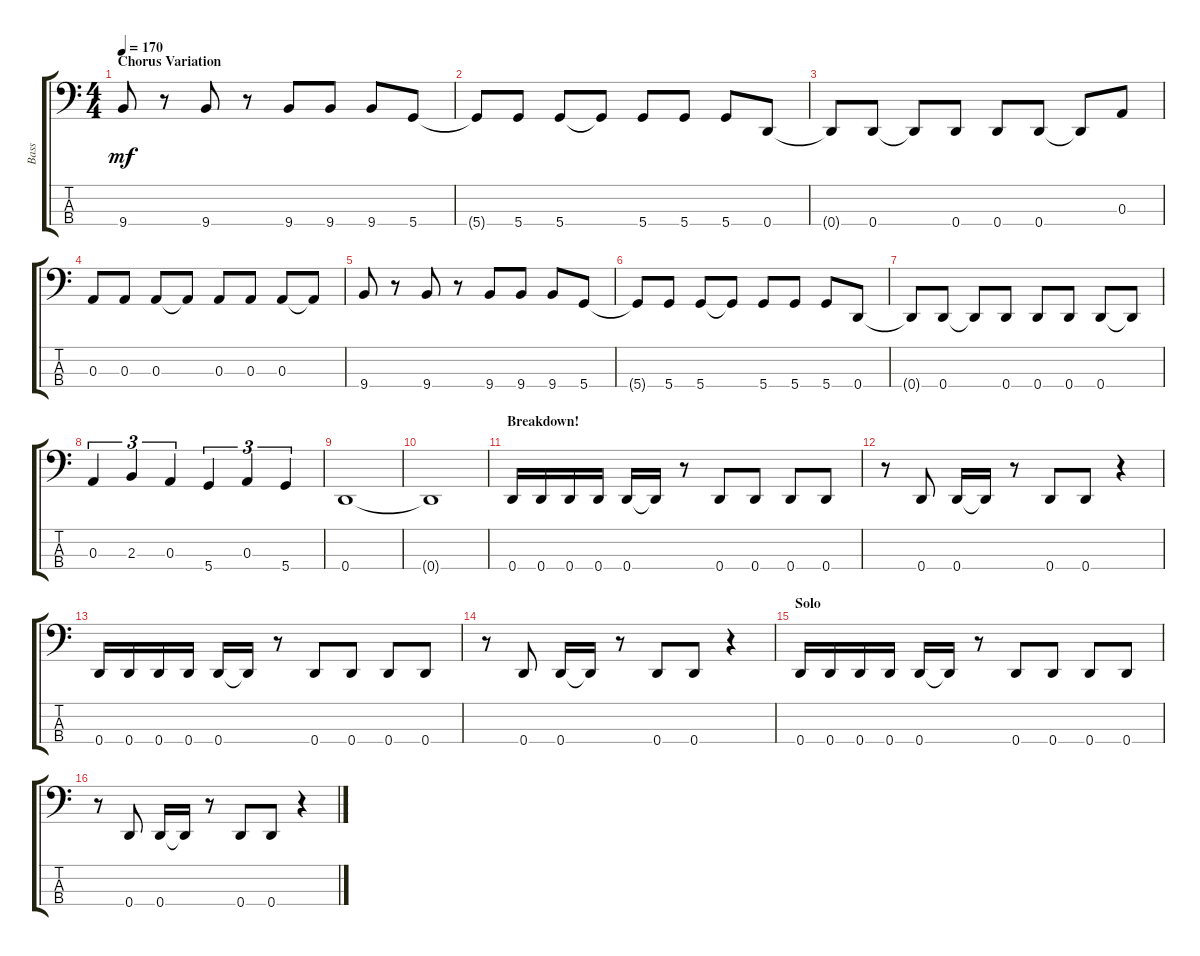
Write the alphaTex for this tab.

\track ("Bass" "Bass") {instrument electricbassfinger}
\staff {score tabs}
\tuning (G2 D2 A1 D1) {hide}
\ts (4 4)
\section ("" "Chorus Variation")
\tempo 170
\clef f4
\ks c
9.4.8{dy mf} r.8 9.4.8 r.8 9.4.8 9.4.8 9.4.8 5.4.8 |
5.4{t}.8 5.4.8 5.4.8 5.4{t}.8 5.4.8 5.4.8 5.4.8 0.4.8 |
0.4{t}.8 0.4.8 0.4{t}.8 0.4.8 0.4.8 0.4.8 0.4{t}.8 0.3.8 |
0.3.8 0.3.8 0.3.8 0.3{t}.8 0.3.8 0.3.8 0.3.8 0.3{t}.8 |
9.4.8 r.8 9.4.8 r.8 9.4.8 9.4.8 9.4.8 5.4.8 |
5.4{t}.8 5.4.8 5.4.8 5.4{t}.8 5.4.8 5.4.8 5.4.8 0.4.8 |
0.4{t}.8 0.4.8 0.4{t}.8 0.4.8 0.4.8 0.4.8 0.4.8 0.4{t}.8 |
0.3.4{tu (3 2)} 2.3.4{tu (3 2)} 0.3.4{tu (3 2)} 5.4.4{tu (3 2)} 0.3.4{tu (3 2)} 5.4.4{tu (3 2)} |
0.4.1 |
0.4{t}.1 |
\section ("" "Breakdown!")
0.4.16 0.4.16 0.4.16 0.4.16 0.4.16 0.4{t}.16 r.8 0.4.8 0.4.8 0.4.8 0.4.8 |
r.8 0.4.8 0.4.16 0.4{t}.16 r.8 0.4.8 0.4.8 r.4 |
0.4.16 0.4.16 0.4.16 0.4.16 0.4.16 0.4{t}.16 r.8 0.4.8 0.4.8 0.4.8 0.4.8 |
r.8 0.4.8 0.4.16 0.4{t}.16 r.8 0.4.8 0.4.8 r.4 |
\section ("" "Solo")
0.4.16 0.4.16 0.4.16 0.4.16 0.4.16 0.4{t}.16 r.8 0.4.8 0.4.8 0.4.8 0.4.8 |
r.8 0.4.8 0.4.16 0.4{t}.16 r.8 0.4.8 0.4.8 r.4
